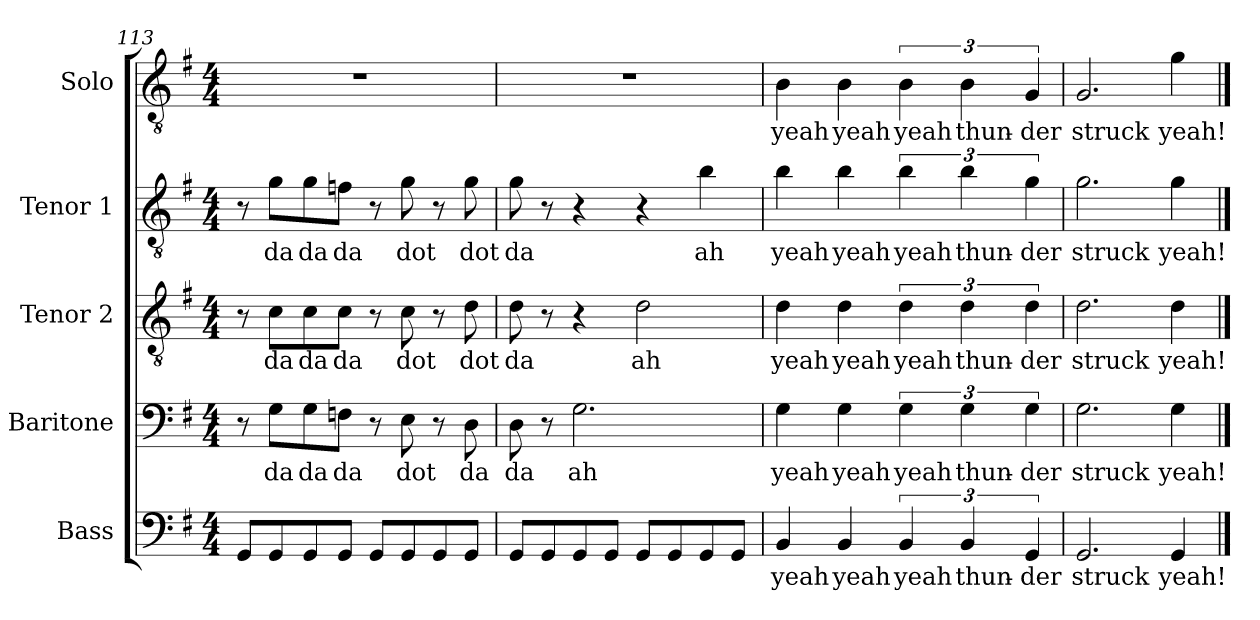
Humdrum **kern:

**kern	**text	**kern	**text	**kern	**text	**kern	**text	**kern	**text
*part5	*part5	*part4	*part4	*part3	*part3	*part2	*part2	*part1	*part1
*staff5	*staff5	*staff4	*staff4	*staff3	*staff3	*staff2	*staff2	*staff1	*staff1
*I"Bass	*	*I"Baritone	*	*I"Tenor 2	*	*I"Tenor 1	*	*I"Solo	*
*I'BS	*	*I'BT	*	*I'T2	*	*I'T1	*	*	*
!!LO:LB:g=z
*clefF4	*	*clefF4	*	*clefGv2	*	*clefGv2	*	*clefGv2	*
*k[f#]	*	*k[f#]	*	*k[f#]	*	*k[f#]	*	*k[f#]	*
*M4/4	*	*M4/4	*	*M4/4	*	*M4/4	*	*M4/4	*
=113	=113	=113	=113	=113	=113	=113	=113	=113	=113
8GG/L	.	8r	.	8r	.	8r	.	1r	.
!	!	!	!LO:LY:b	!	!LO:LY:b	!	!LO:LY:b	!	!
8GG/	.	8G\L	da	8c\L	da	8g\L	da	.	.
!	!	!	!LO:LY:b	!	!LO:LY:b	!	!LO:LY:b	!	!
8GG/	.	8G\	da	8c\	da	8g\	da	.	.
!	!	!	!LO:LY:b	!	!LO:LY:b	!	!LO:LY:b	!	!
8GG/J	.	8Fn\J	da	8c\J	da	8fn\J	da	.	.
8GG/L	.	8r	.	8r	.	8r	.	.	.
!	!	!	!LO:LY:b	!	!LO:LY:b	!	!LO:LY:b	!	!
8GG/	.	8E\	dot	8c\	dot	8g\	dot	.	.
8GG/	.	8r	.	8r	.	8r	.	.	.
!	!	!	!LO:LY:b	!	!LO:LY:b	!	!LO:LY:b	!	!
8GG/J	.	8D\	da	8d\	dot	8g\	dot	.	.
=114	=114	=114	=114	=114	=114	=114	=114	=114	=114
!	!	!	!LO:LY:b	!	!LO:LY:b	!	!LO:LY:b	!	!
8GG/L	.	8D\	da	8d\	da	8g\	da	1r	.
8GG/	.	8r	.	8r	.	8r	.	.	.
!	!	!	!LO:LY:b	!	!	!	!	!	!
8GG/	.	2.G\	ah	4r	.	4r	.	.	.
8GG/J	.	.	.	.	.	.	.	.	.
!	!	!	!	!	!LO:LY:b	!	!	!	!
8GG/L	.	.	.	2d\	ah	4r	.	.	.
8GG/	.	.	.	.	.	.	.	.	.
!	!	!	!	!	!	!	!LO:LY:b	!	!
8GG/	.	.	.	.	.	4b\	ah	.	.
8GG/J	.	.	.	.	.	.	.	.	.
=115	=115	=115	=115	=115	=115	=115	=115	=115	=115
!	!LO:LY:b	!	!LO:LY:b	!	!LO:LY:b	!	!LO:LY:b	!	!LO:LY:b
4BB/	yeah	4G\	yeah	4d\	yeah	4b\	yeah	4B\	yeah
!	!LO:LY:b	!	!LO:LY:b	!	!LO:LY:b	!	!LO:LY:b	!	!LO:LY:b
4BB/	yeah	4G\	yeah	4d\	yeah	4b\	yeah	4B\	yeah
!	!LO:LY:b	!	!LO:LY:b	!	!LO:LY:b	!	!LO:LY:b	!	!LO:LY:b
6BB/	yeah	6G\	yeah	6d\	yeah	6b\	yeah	6B\	yeah
!	!LO:LY:b	!	!LO:LY:b	!	!LO:LY:b	!	!LO:LY:b	!	!LO:LY:b
6BB/	thun-	6G\	thun-	6d\	thun-	6b\	thun-	6B\	thun-
!	!LO:LY:b	!	!LO:LY:b	!	!LO:LY:b	!	!LO:LY:b	!	!LO:LY:b
6GG/	-der	6G\	-der	6d\	-der	6g\	-der	6G/	-der
=116	=116	=116	=116	=116	=116	=116	=116	=116	=116
!	!LO:LY:b	!	!LO:LY:b	!	!LO:LY:b	!	!LO:LY:b	!	!LO:LY:b
2.GG/	struck	2.G\	struck	2.d\	struck	2.g\	struck	2.G/	struck
!	!LO:LY:b	!	!LO:LY:b	!	!LO:LY:b	!	!LO:LY:b	!	!LO:LY:b
4GG/	yeah!	4G\	yeah!	4d\	yeah!	4g\	yeah!	4g\	yeah!
==	==	==	==	==	==	==	==	==	==
*-	*-	*-	*-	*-	*-	*-	*-	*-	*-
